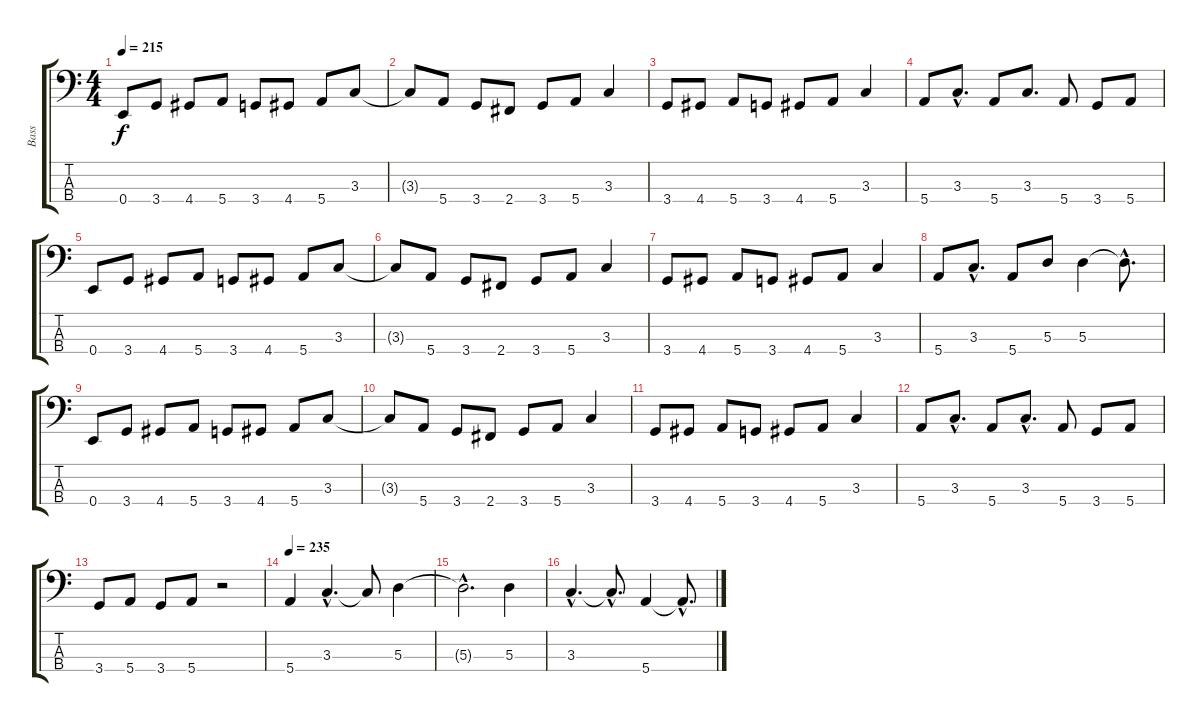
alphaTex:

\track ("Bass" "Bass") {instrument electricbassfinger}
\staff {score tabs}
\tuning (G2 D2 A1 E1) {hide}
\ts (4 4)
\tempo 215
\clef f4
\ks c
0.4.8{dy f} 3.4.8 4.4.8 5.4.8 3.4.8 4.4.8 5.4.8 3.3.8 |
3.3{t}.8 5.4.8 3.4.8 2.4.8 3.4.8 5.4.8 3.3.4 |
3.4.8 4.4.8 5.4.8 3.4.8 4.4.8 5.4.8 3.3.4 |
5.4.8 3.3{hac}.8{d} 5.4.8 3.3.8{d} 5.4.8 3.4.8 5.4.8 |
0.4.8 3.4.8 4.4.8 5.4.8 3.4.8 4.4.8 5.4.8 3.3.8 |
3.3{t}.8 5.4.8 3.4.8 2.4.8 3.4.8 5.4.8 3.3.4 |
3.4.8 4.4.8 5.4.8 3.4.8 4.4.8 5.4.8 3.3.4 |
5.4.8 3.3{hac}.8{d} 5.4.8 5.3.8 5.3.4 5.3{hac t}.8{d} |
0.4.8 3.4.8 4.4.8 5.4.8 3.4.8 4.4.8 5.4.8 3.3.8 |
3.3{t}.8 5.4.8 3.4.8 2.4.8 3.4.8 5.4.8 3.3.4 |
3.4.8 4.4.8 5.4.8 3.4.8 4.4.8 5.4.8 3.3.4 |
5.4.8 3.3{hac}.8{d} 5.4.8 3.3{hac}.8{d} 5.4.8 3.4.8 5.4.8 |
3.4.8 5.4.8 3.4.8 5.4.8 r.2 |
\tempo 230
\tempo 235
5.4.4 3.3{hac}.4{d} 3.3{t}.8 5.3.4 |
5.3{hac t}.2{d} 5.3.4 |
3.3{hac}.4{d} 3.3{hac t}.8{d} 5.4.4 5.4{hac t}.8{d}
